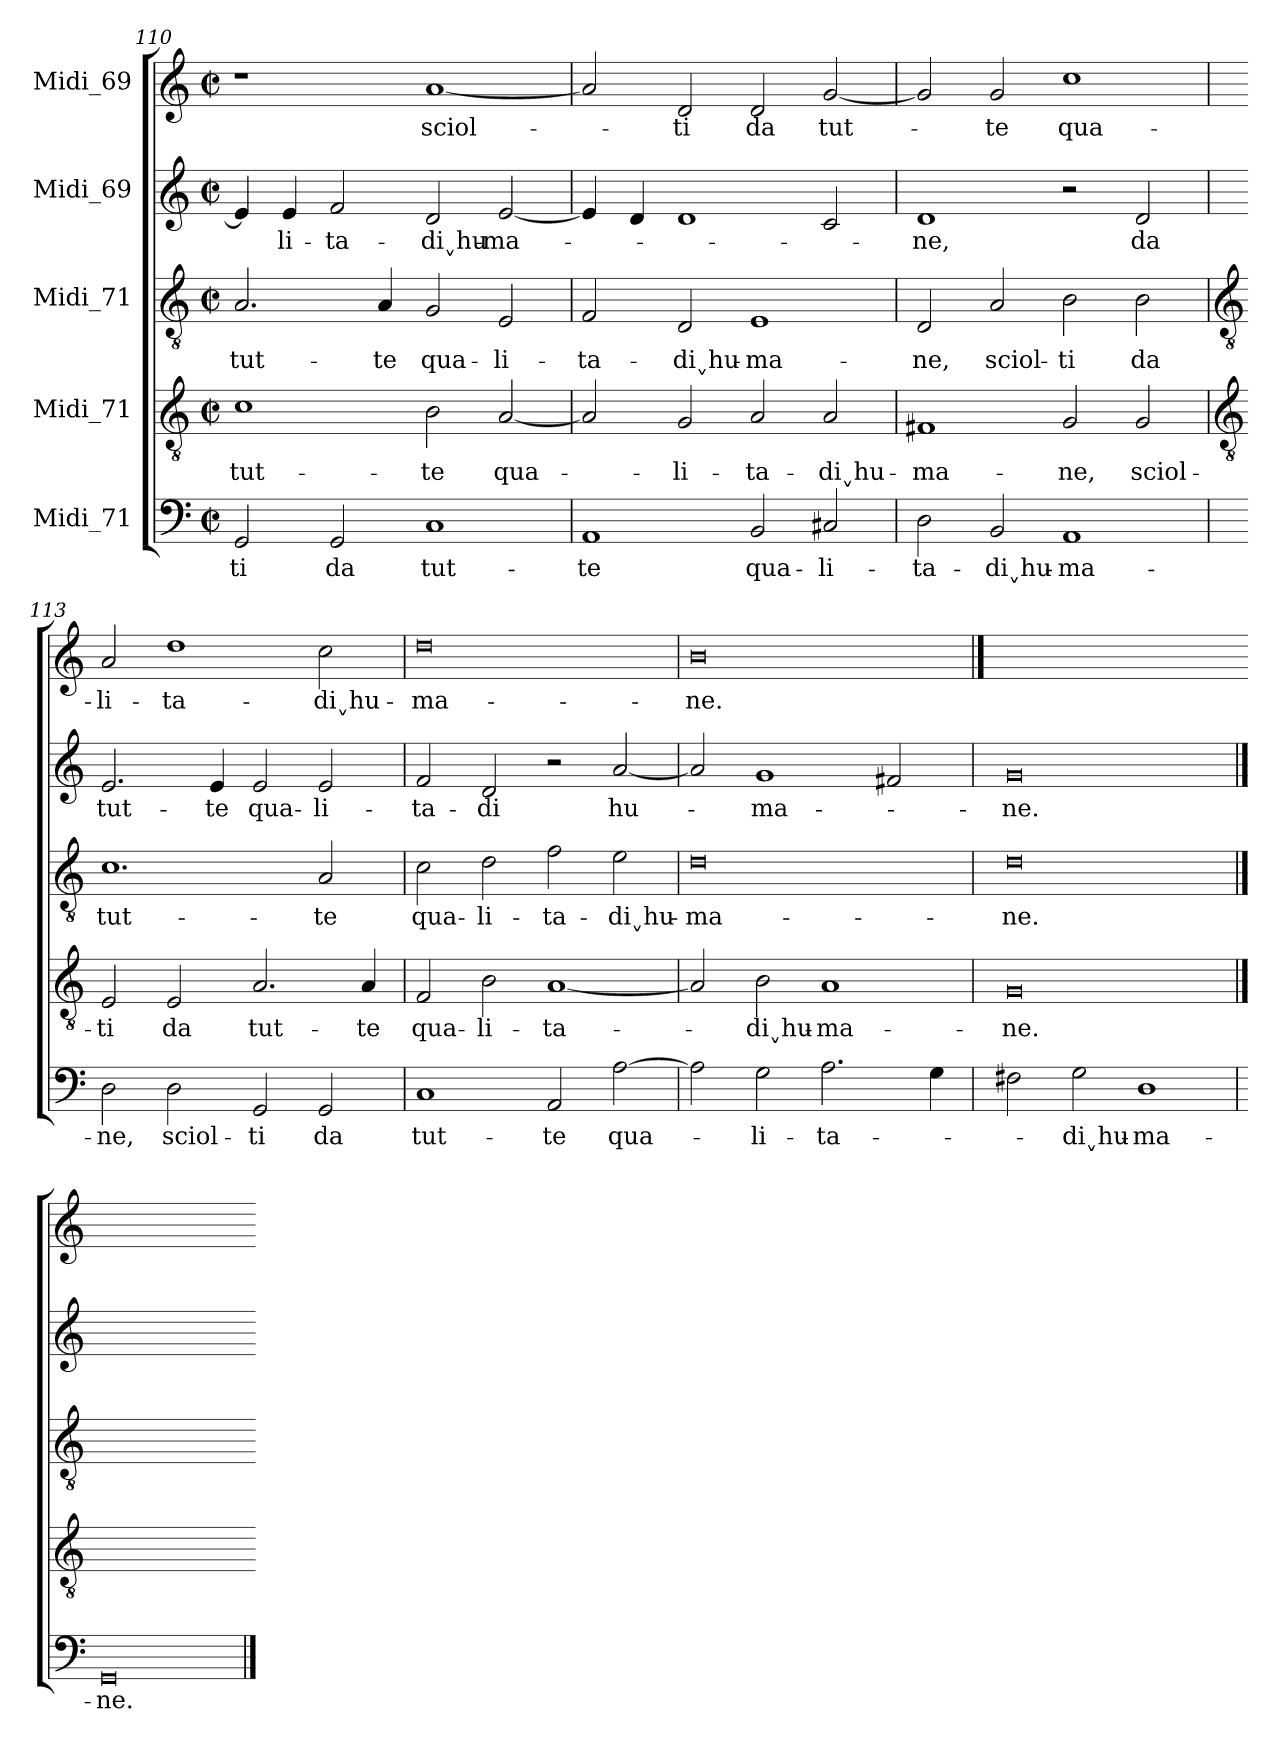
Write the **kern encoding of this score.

**kern	**text	**kern	**text	**kern	**text	**kern	**text	**kern	**text
*part5	*part5	*part4	*part4	*part3	*part3	*part2	*part2	*part1	*part1
*staff5	*staff5	*staff4	*staff4	*staff3	*staff3	*staff2	*staff2	*staff1	*staff1
*I"Midi_71	*	*I"Midi_71	*	*I"Midi_71	*	*I"Midi_69	*	*I"Midi_69	*
!!LO:LB:g=z
*clefF4	*	*clefGv2	*	*clefGv2	*	*clefG2	*	*clefG2	*
*k[]	*	*k[]	*	*k[]	*	*k[]	*	*k[]	*
*C:	*	*C:	*	*C:	*	*C:	*	*C:	*
*M4/2	*	*M4/2	*	*M4/2	*	*M4/2	*	*M4/2	*
*met(c|)	*	*met(c|)	*	*met(c|)	*	*met(c|)	*	*met(c|)	*
=110	=110	=110	=110	=110	=110	=110	=110	=110	=110
!	!LO:LY:b	!	!LO:LY:b	!	!LO:LY:b	!	!	!	!
2GG	-ti	1c	tut-	2.A	tut-	4e]	.	1r	.
!	!	!	!	!	!	!	!LO:LY:b	!	!
.	.	.	.	.	.	4e	-li-	.	.
!	!LO:LY:b	!	!	!	!	!	!LO:LY:b	!	!
2GG	da	.	.	.	.	2f	-ta-	.	.
!	!	!	!	!	!LO:LY:b	!	!	!	!
.	.	.	.	4A	-te	.	.	.	.
!	!LO:LY:b	!	!LO:LY:b	!	!LO:LY:b	!	!LO:LY:b	!	!LO:LY:b
1C	tut-	2B	-te	2G	qua-	2d	-diˬhu-	[1a	sciol-
!	!	!	!LO:LY:b	!	!LO:LY:b	!	!LO:LY:b	!	!
.	.	[2A	qua-	2E	-li-	[2e	-ma-	.	.
!!LO:LB:g=z
=111	=111	=111	=111	=111	=111	=111	=111	=111	=111
!	!LO:LY:b	!	!	!	!LO:LY:b	!	!	!	!
1AA	-te	2A]	.	2F	-ta-	4e]	.	2a]	.
.	.	.	.	.	.	4d	.	.	.
!	!	!	!LO:LY:b	!	!LO:LY:b	!	!	!	!LO:LY:b
.	.	2G	-li-	2D	-diˬhu-	1d	.	2d	-ti
!	!LO:LY:b	!	!LO:LY:b	!	!LO:LY:b	!	!	!	!LO:LY:b
2BB	qua-	2A	-ta-	1E	-ma-	.	.	2d	da
!	!LO:LY:b	!	!LO:LY:b	!	!	!	!	!	!LO:LY:b
2C#X	-li-	2A	-diˬhu-	.	.	2c	.	[2g	tut-
!!LO:LB:g=z
=112	=112	=112	=112	=112	=112	=112	=112	=112	=112
!	!LO:LY:b	!	!LO:LY:b	!	!LO:LY:b	!	!LO:LY:b	!	!
2D	-ta-	1F#X	-ma-	2D	-ne,	1d	-ne,	2g]	.
!	!LO:LY:b	!	!	!	!LO:LY:b	!	!	!	!LO:LY:b
2BB	-diˬhu-	.	.	2A	sciol-	.	.	2g	-te
!	!LO:LY:b	!	!LO:LY:b	!	!LO:LY:b	!	!	!	!LO:LY:b
1AA	-ma-	2G	-ne,	2B	-ti	2r	.	1cc	qua-
!	!	!	!LO:LY:b	!	!LO:LY:b	!	!LO:LY:b	!	!
.	.	2G	sciol-	2B	da	2d	da	.	.
!!LO:LB:g=z
=113	=113	=113	=113	=113	=113	=113	=113	=113	=113
*	*	*clefGv2	*	*clefGv2	*	*	*	*	*
!	!LO:LY:b	!	!LO:LY:b	!	!LO:LY:b	!	!LO:LY:b	!	!LO:LY:b
2D	-ne,	2E	-ti	1.c	tut-	2.e	tut-	2a	-li-
!	!LO:LY:b	!	!LO:LY:b	!	!	!	!	!	!LO:LY:b
2D	sciol-	2E	da	.	.	.	.	1dd	-ta-
!	!	!	!	!	!	!	!LO:LY:b	!	!
.	.	.	.	.	.	4e	-te	.	.
!	!LO:LY:b	!	!LO:LY:b	!	!	!	!LO:LY:b	!	!
2GG	-ti	2.A	tut-	.	.	2e	qua-	.	.
!	!LO:LY:b	!	!	!	!LO:LY:b	!	!LO:LY:b	!	!LO:LY:b
2GG	da	.	.	2A	-te	2e	-li-	2cc	-diˬhu-
!	!	!	!LO:LY:b	!	!	!	!	!	!
.	.	4A	-te	.	.	.	.	.	.
!!LO:LB:g=z
=114	=114	=114	=114	=114	=114	=114	=114	=114	=114
!	!LO:LY:b	!	!LO:LY:b	!	!LO:LY:b	!	!LO:LY:b	!	!LO:LY:b
1C	tut-	2F	qua-	2c	qua-	2f	-ta-	0dd	-ma-
!	!	!	!LO:LY:b	!	!LO:LY:b	!	!LO:LY:b	!	!
.	.	2B	-li-	2d	-li-	2d	-di	.	.
!	!LO:LY:b	!	!LO:LY:b	!	!LO:LY:b	!	!	!	!
2AA	-te	[1A	-ta-	2f	-ta-	2r	.	.	.
!	!LO:LY:b	!	!	!	!LO:LY:b	!	!LO:LY:b	!	!
[2A	qua-	.	.	2e	-diˬhu-	[2a	hu-	.	.
=115	=115	=115	=115	=115	=115	=115	=115	=115	=115
!	!	!	!	!	!LO:LY:b	!	!	!	!LO:LY:b
2A]	.	2A]	.	0d	-ma-	2a]	.	0b	-ne.
!	!LO:LY:b	!	!LO:LY:b	!	!	!	!LO:LY:b	!	!
2G	-li-	2B	-diˬhu-	.	.	1g	-ma-	.	.
!	!LO:LY:b	!	!LO:LY:b	!	!	!	!	!	!
2.A	-ta-	1A	-ma-	.	.	.	.	.	.
.	.	.	.	.	.	2f#	.	.	.
4G	.	.	.	.	.	.	.	.	.
=	==	=	==	=	==	=	==	==	==
!	!	!	!LO:LY:b	!	!LO:LY:b	!	!LO:LY:b	!	!
2F#X	.	0G	-ne.	0d	-ne.	0g	-ne.	0ryy	.
!	!LO:LY:b	!	!	!	!	!	!	!	!
2G	-diˬhu-	.	.	.	.	.	.	.	.
!	!LO:LY:b	!	!	!	!	!	!	!	!
1D	-ma-	.	.	.	.	.	.	.	.
=	=	==	=	==	=	==	=	=	=
!	!LO:LY:b	!	!	!	!	!	!	!	!
0GG	-ne.	0ryy	.	0ryy	.	0ryy	.	0ryy	.
==	=	=	=	=	=	=	=	=	=
*-	*-	*-	*-	*-	*-	*-	*-	*-	*-
